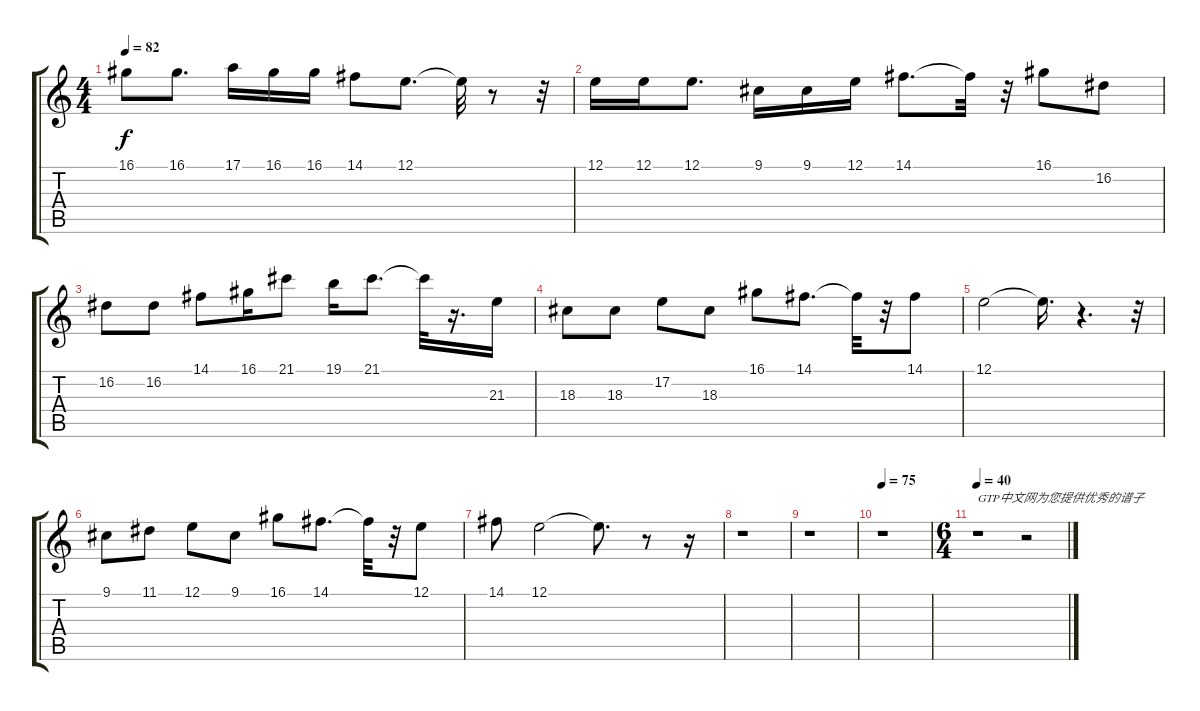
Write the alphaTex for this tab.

\track "" {instrument harmonica}
\staff {score tabs}
\tuning (E4 B3 G3 D3 A2 E2) {hide}
\ts (4 4)
\tempo 82
\clef g2
\ks c
16.1.8{dy f} 16.1.8{d} 17.1.16 16.1.16 16.1.16 14.1.8 12.1.8{d} 12.1{t}.32 r.8 r.32 |
12.1.16{txt " "} 12.1.16 12.1.8{d} 9.1.16 9.1.16 12.1.16 14.1.8{d} 14.1{t}.32 r.32 16.1.8 16.2.8 |
16.2.8 16.2.8 14.1.8 16.1.16 21.1.8 19.1.16 21.1.8{d} 21.1{t}.32 r.16{d} 21.3.16 |
18.3.8 18.3.8 17.2.8 18.3.8 16.1.8 14.1.8{d} 14.1{t}.32 r.32 14.1.8 |
12.1.2 12.1{t}.16{d} r.4{d} r.32 |
9.1.8 11.1.8 12.1.8 9.1.8 16.1.8 14.1.8{d} 14.1{t}.32 r.32 12.1.8 |
14.1.8 12.1.2 12.1{t}.8{d} r.8 r.16 |
r.1 |
r.1 |
\tempo 75
r.1 |
\ts (6 4)
\tempo 40
r.1{txt "GTP中文网为您提供优秀的谱子"} r.2
